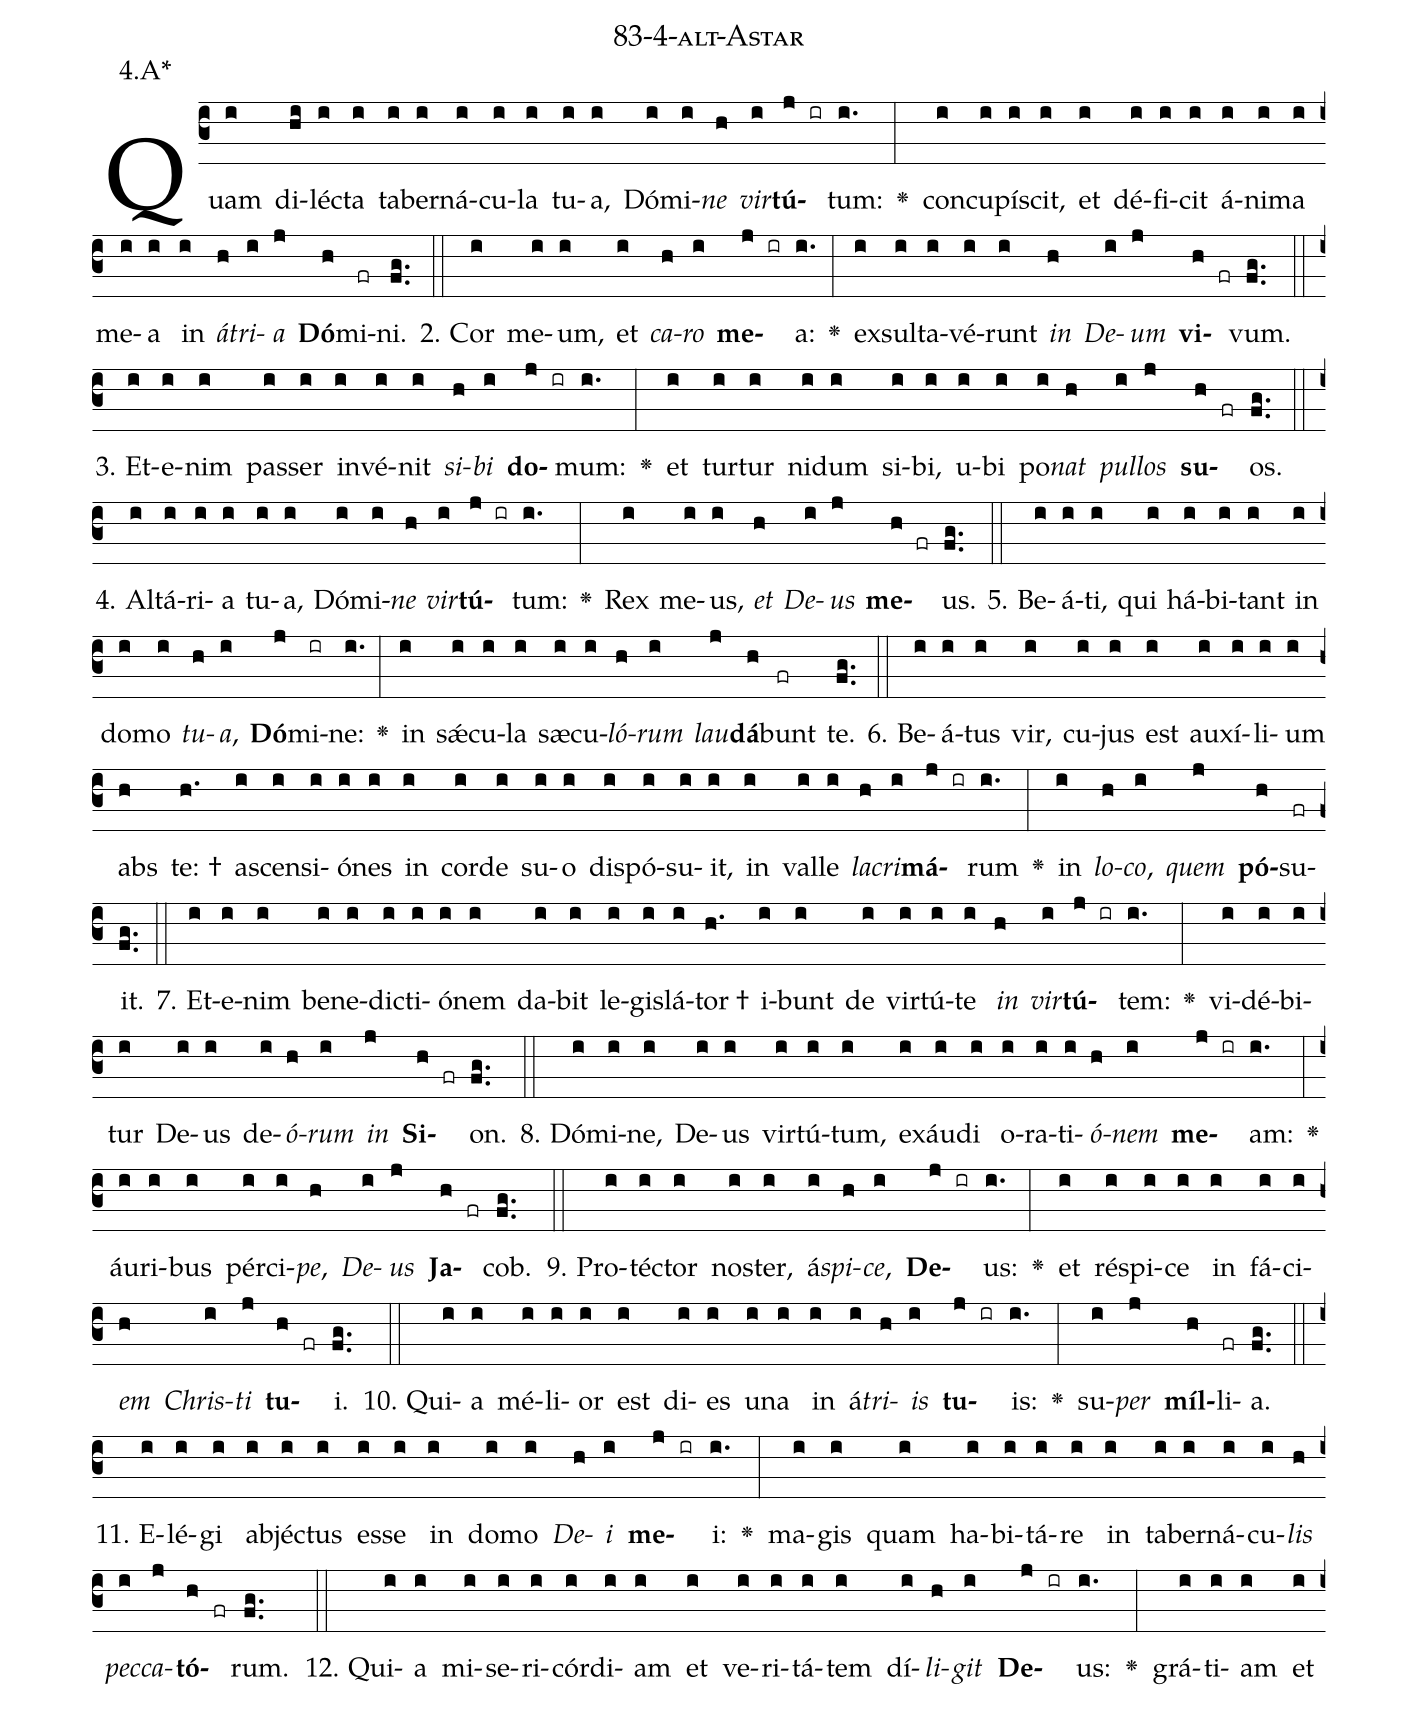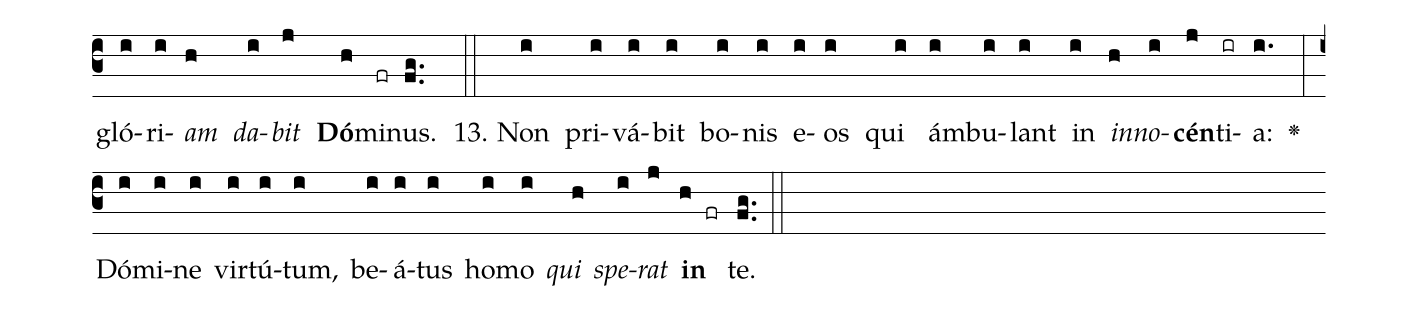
name: 83-4-alt-Astar;
annotation: 4.A*;
%%
(c3)Quam(i) di(hi)léc(i)ta(i) ta(i)ber(i)ná(i)cu(i)la(i) tu(i)a,(i) Dó(i)mi(i)<i>ne</i>(h) <i>vir</i>(i)<b>tú</b>(j ir)tum:(i.) <v>\greheightstar</v>(:) con(i)cu(i)pí(i)scit,(i) et(i) dé(i)fi(i)cit(i) á(i)ni(i)ma(i) me(i)a(i) in(i) <i>á</i>(h)<i>tri</i>(i)<i>a</i>(j) <b>Dó</b>(h)mi(fr)ni.(fg..) (::)
2. Cor(i) me(i)um,(i) et(i) <i>ca</i>(h)<i>ro</i>(i) <b>me</b>(j ir)a:(i.) <v>\greheightstar</v>(:) ex(i)sul(i)ta(i)vé(i)runt(i) <i>in</i>(h) <i>De</i>(i)<i>um</i>(j) <b>vi</b>(h fr)vum.(fg..) (::)
3. Et(i)e(i)nim(i) pas(i)ser(i) in(i)vé(i)nit(i) <i>si</i>(h)<i>bi</i>(i) <b>do</b>(j ir)mum:(i.) <v>\greheightstar</v>(:) et(i) tur(i)tur(i) ni(i)dum(i) si(i)bi,(i) u(i)bi(i) po(i)<i>nat</i>(h) <i>pul</i>(i)<i>los</i>(j) <b>su</b>(h fr)os.(fg..) (::)
4. Al(i)tá(i)ri(i)a(i) tu(i)a,(i) Dó(i)mi(i)<i>ne</i>(h) <i>vir</i>(i)<b>tú</b>(j ir)tum:(i.) <v>\greheightstar</v>(:) Rex(i) me(i)us,(i) <i>et</i>(h) <i>De</i>(i)<i>us</i>(j) <b>me</b>(h fr)us.(fg..) (::)
5. Be(i)á(i)ti,(i) qui(i) há(i)bi(i)tant(i) in(i) do(i)mo(i) <i>tu</i>(h)<i>a</i>,(i) <b>Dó</b>(j)mi(ir)ne:(i.) <v>\greheightstar</v>(:) in(i) sǽ(i)cu(i)la(i) sæ(i)cu(i)<i>ló</i>(h)<i>rum</i>(i) <i>lau</i>(j)<b>dá</b>(h)bunt(fr) te.(fg..) (::)
6. Be(i)á(i)tus(i) vir,(i) cu(i)jus(i) est(i) au(i)xí(i)li(i)um(i) abs(h) te: †(h.) a(i)scen(i)si(i)ó(i)nes(i) in(i) cor(i)de(i) su(i)o(i) dis(i)pó(i)su(i)it,(i) in(i) val(i)le(i) <i>la</i>(h)<i>cri</i>(i)<b>má</b>(j ir)rum(i.) <v>\greheightstar</v>(:) in(i) <i>lo</i>(h)<i>co</i>,(i) <i>quem</i>(j) <b>pó</b>(h)su(fr)it.(fg..) (::)
7. Et(i)e(i)nim(i) be(i)ne(i)dic(i)ti(i)ó(i)nem(i) da(i)bit(i) le(i)gis(i)lá(i)tor †(h.) i(i)bunt(i) de(i) vir(i)tú(i)te(i) <i>in</i>(h) <i>vir</i>(i)<b>tú</b>(j ir)tem:(i.) <v>\greheightstar</v>(:) vi(i)dé(i)bi(i)tur(i) De(i)us(i) de(i)<i>ó</i>(h)<i>rum</i>(i) <i>in</i>(j) <b>Si</b>(h fr)on.(fg..) (::)
8. Dó(i)mi(i)ne,(i) De(i)us(i) vir(i)tú(i)tum,(i) ex(i)áu(i)di(i) o(i)ra(i)ti(i)<i>ó</i>(h)<i>nem</i>(i) <b>me</b>(j ir)am:(i.) <v>\greheightstar</v>(:) áu(i)ri(i)bus(i) pér(i)ci(i)<i>pe</i>,(h) <i>De</i>(i)<i>us</i>(j) <b>Ja</b>(h fr)cob.(fg..) (::)
9. Pro(i)téc(i)tor(i) nos(i)ter,(i) á(i)<i>spi</i>(h)<i>ce</i>,(i) <b>De</b>(j ir)us:(i.) <v>\greheightstar</v>(:) et(i) ré(i)spi(i)ce(i) in(i) fá(i)ci(i)<i>em</i>(h) <i>Chris</i>(i)<i>ti</i>(j) <b>tu</b>(h fr)i.(fg..) (::)
10. Qui(i)a(i) mé(i)li(i)or(i) est(i) di(i)es(i) u(i)na(i) in(i) á(i)<i>tri</i>(h)<i>is</i>(i) <b>tu</b>(j ir)is:(i.) <v>\greheightstar</v>(:) su(i)<i>per</i>(j) <b>míl</b>(h)li(fr)a.(fg..) (::)
11. E(i)lé(i)gi(i) ab(i)jéc(i)tus(i) es(i)se(i) in(i) do(i)mo(i) <i>De</i>(h)<i>i</i>(i) <b>me</b>(j ir)i:(i.) <v>\greheightstar</v>(:) ma(i)gis(i) quam(i) ha(i)bi(i)tá(i)re(i) in(i) ta(i)ber(i)ná(i)cu(i)<i>lis</i>(h) <i>pec</i>(i)<i>ca</i>(j)<b>tó</b>(h fr)rum.(fg..) (::)
12. Qui(i)a(i) mi(i)se(i)ri(i)cór(i)di(i)am(i) et(i) ve(i)ri(i)tá(i)tem(i) dí(i)<i>li</i>(h)<i>git</i>(i) <b>De</b>(j ir)us:(i.) <v>\greheightstar</v>(:) grá(i)ti(i)am(i) et(i) gló(i)ri(i)<i>am</i>(h) <i>da</i>(i)<i>bit</i>(j) <b>Dó</b>(h)mi(fr)nus.(fg..) (::)
13. Non(i) pri(i)vá(i)bit(i) bo(i)nis(i) e(i)os(i) qui(i) ám(i)bu(i)lant(i) in(i) <i>in</i>(h)<i>no</i>(i)<b>cén</b>(j)ti(ir)a:(i.) <v>\greheightstar</v>(:) Dó(i)mi(i)ne(i) vir(i)tú(i)tum,(i) be(i)á(i)tus(i) ho(i)mo(i) <i>qui</i>(h) <i>spe</i>(i)<i>rat</i>(j) <b>in</b>(h fr) te.(fg..) (::)
